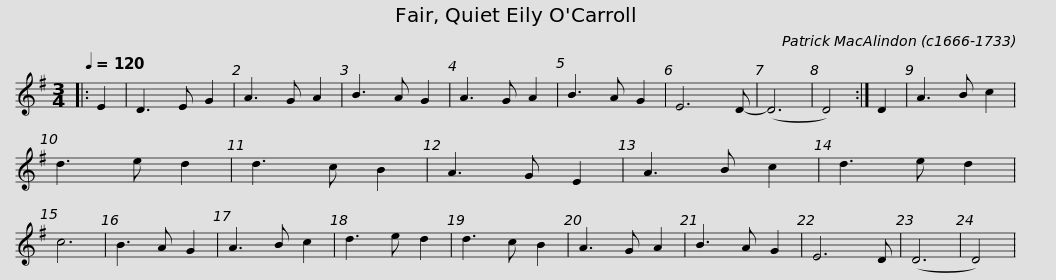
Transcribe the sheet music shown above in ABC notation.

X:1
L:1/8
Q:1/4=120
M:3/4
I:linebreak $
K:Dmix
V:1 treble
V:1
|: E2 | D3 E G2 | A3 G A2 | B3 A G2 | A3 G A2 | %5
 B3 A G2 | E6 D- | (D6 | D4) :|$ D2 | %10
 A3 B c2 | d3 e d2 | d3 c B2 | A3 G E2 | A3 B c2 | %15
 d3 e d2 | c6 | B3 A G2 |$ A3 B c2 | d3 e d2 | %20
 d3 c B2 | A3 G A2 | B3 A G2 | E6 D | (D6 | %25
 D4) | %26
